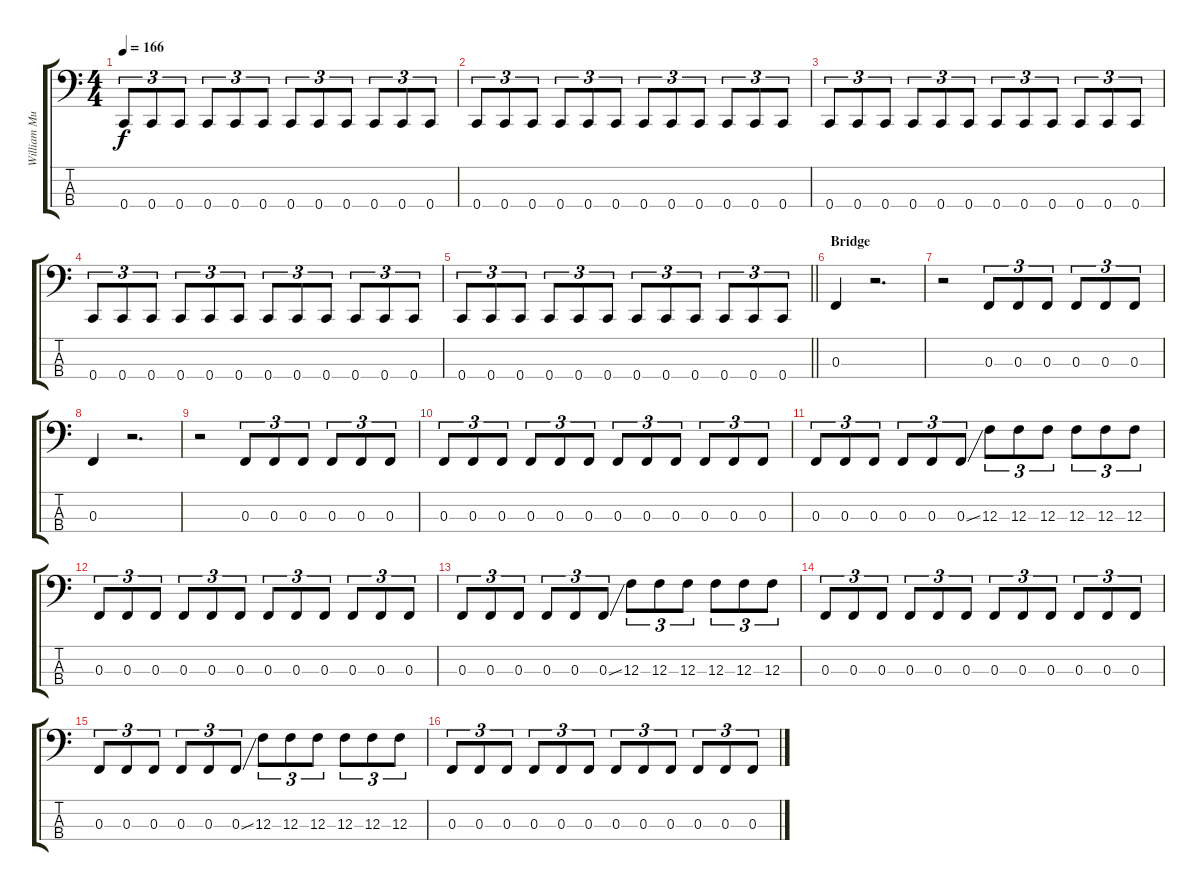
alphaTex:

\track ("William Murderface" "William Mu") {instrument electricbassfinger}
\staff {score tabs}
\tuning (Eb2 Bb1 F1 C1) {hide}
\ts (4 4)
\tempo 166
\clef f4
\ks c
0.4.8{tu (3 2) dy f} 0.4.8{tu (3 2)} 0.4.8{tu (3 2)} 0.4.8{tu (3 2)} 0.4.8{tu (3 2)} 0.4.8{tu (3 2)} 0.4.8{tu (3 2)} 0.4.8{tu (3 2)} 0.4.8{tu (3 2)} 0.4.8{tu (3 2)} 0.4.8{tu (3 2)} 0.4.8{tu (3 2)} |
0.4.8{tu (3 2)} 0.4.8{tu (3 2)} 0.4.8{tu (3 2)} 0.4.8{tu (3 2)} 0.4.8{tu (3 2)} 0.4.8{tu (3 2)} 0.4.8{tu (3 2)} 0.4.8{tu (3 2)} 0.4.8{tu (3 2)} 0.4.8{tu (3 2)} 0.4.8{tu (3 2)} 0.4.8{tu (3 2)} |
0.4.8{tu (3 2)} 0.4.8{tu (3 2)} 0.4.8{tu (3 2)} 0.4.8{tu (3 2)} 0.4.8{tu (3 2)} 0.4.8{tu (3 2)} 0.4.8{tu (3 2)} 0.4.8{tu (3 2)} 0.4.8{tu (3 2)} 0.4.8{tu (3 2)} 0.4.8{tu (3 2)} 0.4.8{tu (3 2)} |
0.4.8{tu (3 2)} 0.4.8{tu (3 2)} 0.4.8{tu (3 2)} 0.4.8{tu (3 2)} 0.4.8{tu (3 2)} 0.4.8{tu (3 2)} 0.4.8{tu (3 2)} 0.4.8{tu (3 2)} 0.4.8{tu (3 2)} 0.4.8{tu (3 2)} 0.4.8{tu (3 2)} 0.4.8{tu (3 2)} |
\barLineRight lightlight
0.4.8{tu (3 2)} 0.4.8{tu (3 2)} 0.4.8{tu (3 2)} 0.4.8{tu (3 2)} 0.4.8{tu (3 2)} 0.4.8{tu (3 2)} 0.4.8{tu (3 2)} 0.4.8{tu (3 2)} 0.4.8{tu (3 2)} 0.4.8{tu (3 2)} 0.4.8{tu (3 2)} 0.4.8{tu (3 2)} |
\section ("" "Bridge")
0.3.4 r.2{d} |
r.2 0.3.8{tu (3 2)} 0.3.8{tu (3 2)} 0.3.8{tu (3 2)} 0.3.8{tu (3 2)} 0.3.8{tu (3 2)} 0.3.8{tu (3 2)} |
0.3.4 r.2{d} |
r.2 0.3.8{tu (3 2)} 0.3.8{tu (3 2)} 0.3.8{tu (3 2)} 0.3.8{tu (3 2)} 0.3.8{tu (3 2)} 0.3.8{tu (3 2)} |
0.3.8{tu (3 2)} 0.3.8{tu (3 2)} 0.3.8{tu (3 2)} 0.3.8{tu (3 2)} 0.3.8{tu (3 2)} 0.3.8{tu (3 2)} 0.3.8{tu (3 2)} 0.3.8{tu (3 2)} 0.3.8{tu (3 2)} 0.3.8{tu (3 2)} 0.3.8{tu (3 2)} 0.3.8{tu (3 2)} |
0.3.8{tu (3 2)} 0.3.8{tu (3 2)} 0.3.8{tu (3 2)} 0.3.8{tu (3 2)} 0.3.8{tu (3 2)} 0.3{ss}.8{tu (3 2)} 12.3.8{tu (3 2)} 12.3.8{tu (3 2)} 12.3.8{tu (3 2)} 12.3.8{tu (3 2)} 12.3.8{tu (3 2)} 12.3.8{tu (3 2)} |
0.3.8{tu (3 2)} 0.3.8{tu (3 2)} 0.3.8{tu (3 2)} 0.3.8{tu (3 2)} 0.3.8{tu (3 2)} 0.3.8{tu (3 2)} 0.3.8{tu (3 2)} 0.3.8{tu (3 2)} 0.3.8{tu (3 2)} 0.3.8{tu (3 2)} 0.3.8{tu (3 2)} 0.3.8{tu (3 2)} |
0.3.8{tu (3 2)} 0.3.8{tu (3 2)} 0.3.8{tu (3 2)} 0.3.8{tu (3 2)} 0.3.8{tu (3 2)} 0.3{ss}.8{tu (3 2)} 12.3.8{tu (3 2)} 12.3.8{tu (3 2)} 12.3.8{tu (3 2)} 12.3.8{tu (3 2)} 12.3.8{tu (3 2)} 12.3.8{tu (3 2)} |
0.3.8{tu (3 2)} 0.3.8{tu (3 2)} 0.3.8{tu (3 2)} 0.3.8{tu (3 2)} 0.3.8{tu (3 2)} 0.3.8{tu (3 2)} 0.3.8{tu (3 2)} 0.3.8{tu (3 2)} 0.3.8{tu (3 2)} 0.3.8{tu (3 2)} 0.3.8{tu (3 2)} 0.3.8{tu (3 2)} |
0.3.8{tu (3 2)} 0.3.8{tu (3 2)} 0.3.8{tu (3 2)} 0.3.8{tu (3 2)} 0.3.8{tu (3 2)} 0.3{ss}.8{tu (3 2)} 12.3.8{tu (3 2)} 12.3.8{tu (3 2)} 12.3.8{tu (3 2)} 12.3.8{tu (3 2)} 12.3.8{tu (3 2)} 12.3.8{tu (3 2)} |
0.3.8{tu (3 2)} 0.3.8{tu (3 2)} 0.3.8{tu (3 2)} 0.3.8{tu (3 2)} 0.3.8{tu (3 2)} 0.3.8{tu (3 2)} 0.3.8{tu (3 2)} 0.3.8{tu (3 2)} 0.3.8{tu (3 2)} 0.3.8{tu (3 2)} 0.3.8{tu (3 2)} 0.3.8{tu (3 2)}
